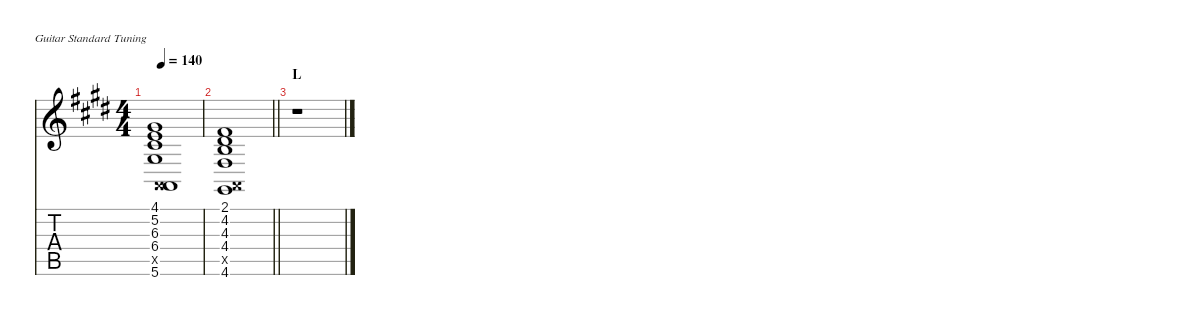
\defaultSystemsLayout 4
\hideDynamics
\bracketExtendMode nobrackets
\singleTrackTrackNamePolicy hidden
\multiTrackTrackNamePolicy hidden
\firstSystemTrackNameMode fullname
\firstSystemTrackNameOrientation horizontal
\otherSystemsTrackNameOrientation horizontal
\track ("Keyboard" "pno.") {instrument brightacousticpiano}
\staff {score tabs}
\tuning (E4 B3 G3 D3 A2 E2)
\ts (4 4)
\tempo 140
\clef g2
\ks e
(4.1{acc #} 5.2{acc forcenatural} 6.3{acc #} 6.4{acc #} 0.5{x acc forcenatural} 5.6{acc forcenatural}).1{dy fff beam Up} |
\barLineRight lightlight
(2.1{acc #} 4.2{acc #} 4.3{acc forcenatural} 4.4{acc #} 0.5{x acc forcenatural} 4.6{acc #}).1{beam Up} |
\section ("" "L")
r.1{beam Down}
